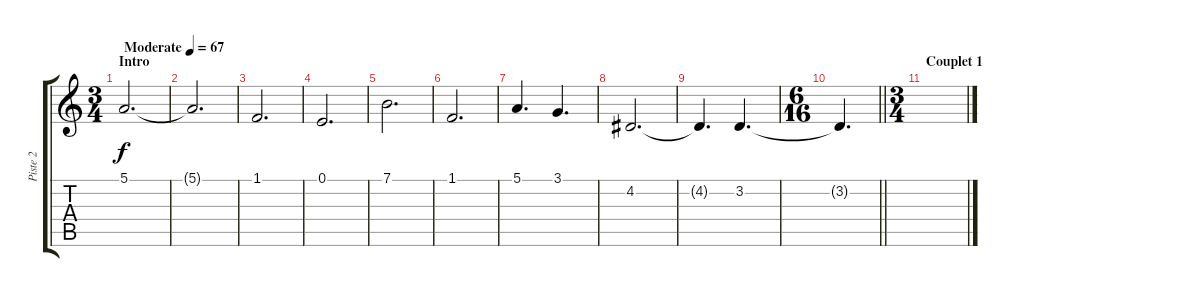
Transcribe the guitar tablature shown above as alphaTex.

\track ("Piste 2" "Piste 2") {instrument altosax}
\staff {score tabs}
\tuning (E4 B3 G3 D3 A2 E2) {hide}
\ts (3 4)
\section ("" "Intro")
\tempo (67 "Moderate")
\clef g2
\ks c
5.1.2{d dy f instrument altosax} |
5.1{t}.2{d} |
1.1.2{d} |
0.1.2{d} |
7.1.2{d} |
1.1.2{d} |
5.1.4{d} 3.1.4{d} |
4.2.2{d} |
4.2{t}.4{d} 3.2.4{d} |
\ts (6 16)
\barLineRight lightlight
3.2{t}.4{d} |
\ts (3 4)
\section ("" "Couplet 1")
